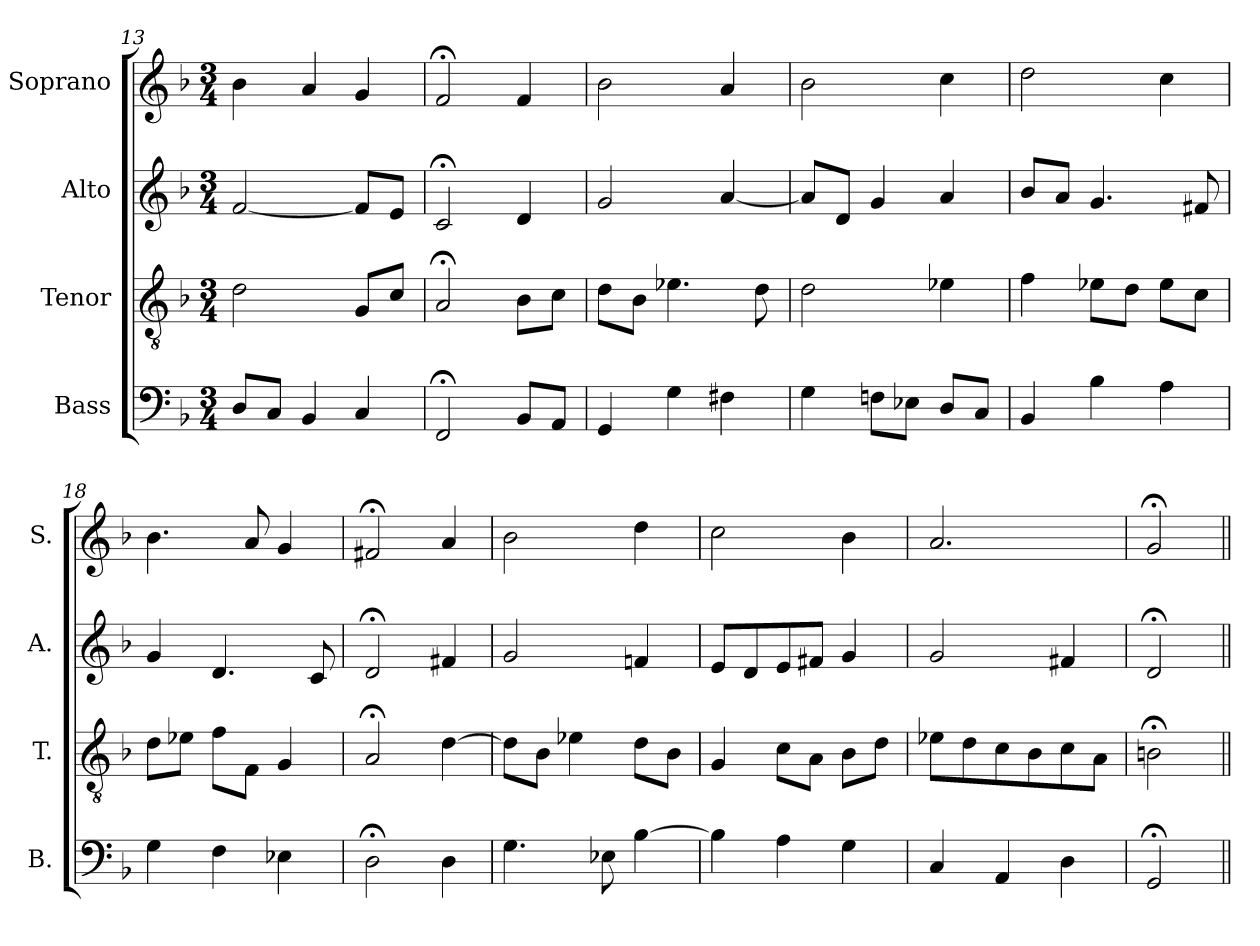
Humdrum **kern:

**kern	**kern	**kern	**kern
*part4	*part3	*part2	*part1
*staff4	*staff3	*staff2	*staff1
*I"Bass	*I"Tenor	*I"Alto	*I"Soprano
*I'B.	*I'T.	*I'A.	*I'S.
*clefF4	*clefGv2	*clefG2	*clefG2
*	*ITrd7c12	*	*
*k[b-]	*k[b-]	*k[b-]	*k[b-]
*F:	*F:	*F:	*F:
*M3/4	*M3/4	*M3/4	*M3/4
=13	=13	=13	=13
8D/L	2D\	[2f/	4b-\
8C/J	.	.	.
4BB-/	.	.	4a/
4C/	8GG/L	8f/L]	4g/
.	8C/J	8e/J	.
!!LO:PB:g=z
=14	=14	=14	=14
2FF;</	2AA;</	2c;</	2f;</
8BB-/L	8BB-\L	4d/	4f/
8AA/J	8C\J	.	.
=15	=15	=15	=15
4GG/	8D\L	2g/	2b-\
.	8BB-\J	.	.
4G\	4.E-X\	.	.
4F#X\	.	[4a/	4a/
.	8D\	.	.
=16	=16	=16	=16
4G\	2D\	8a/L]	2b-\
.	.	8d/J	.
8Fn\L	.	4g/	.
8E-X\J	.	.	.
8D/L	4E-X\	4a/	4cc\
8C/J	.	.	.
=17	=17	=17	=17
4BB-/	4F\	8b-/L	2dd\
.	.	8a/J	.
4B-\	8E-X\L	4.g/	.
.	8D\J	.	.
4A\	8E-\L	.	4cc\
.	8C\J	8f#X/	.
=18	=18	=18	=18
4G\	8D\L	4g/	4.b-\
.	8E-X\J	.	.
4F\	8F\L	4.d/	.
.	8FF\J	.	8a/
4E-X\	4GG/	.	4g/
.	.	8c/	.
!!LO:LB:g=z
=19	=19	=19	=19
2D;<\	2AA;</	2d;</	2f#X;</
4D\	[4D\	4f#X/	4a/
=20	=20	=20	=20
4.G\	8D\L]	2g/	2b-\
.	8BB-\J	.	.
.	4E-X\	.	.
8E-X\	.	.	.
[4B-\	8D\L	4fn/	4dd\
.	8BB-\J	.	.
=21	=21	=21	=21
4B-\]	4GG/	8e/L	2cc\
.	.	8d/	.
4A\	8C\L	8e/	.
.	8AA\J	8f#X/J	.
4G\	8BB-\L	4g/	4b-\
.	8D\J	.	.
=22	=22	=22	=22
4C/	8E-X\L	2g/	2.a/
.	8D\	.	.
4AA/	8C\	.	.
.	8BB-\	.	.
4D\	8C\	4f#X/	.
.	8AA\J	.	.
=23	=23	=23	=23
2GG;</	2BBn;<\	2d;</	2g;</
=||	=||	=||	=||
*-	*-	*-	*-
